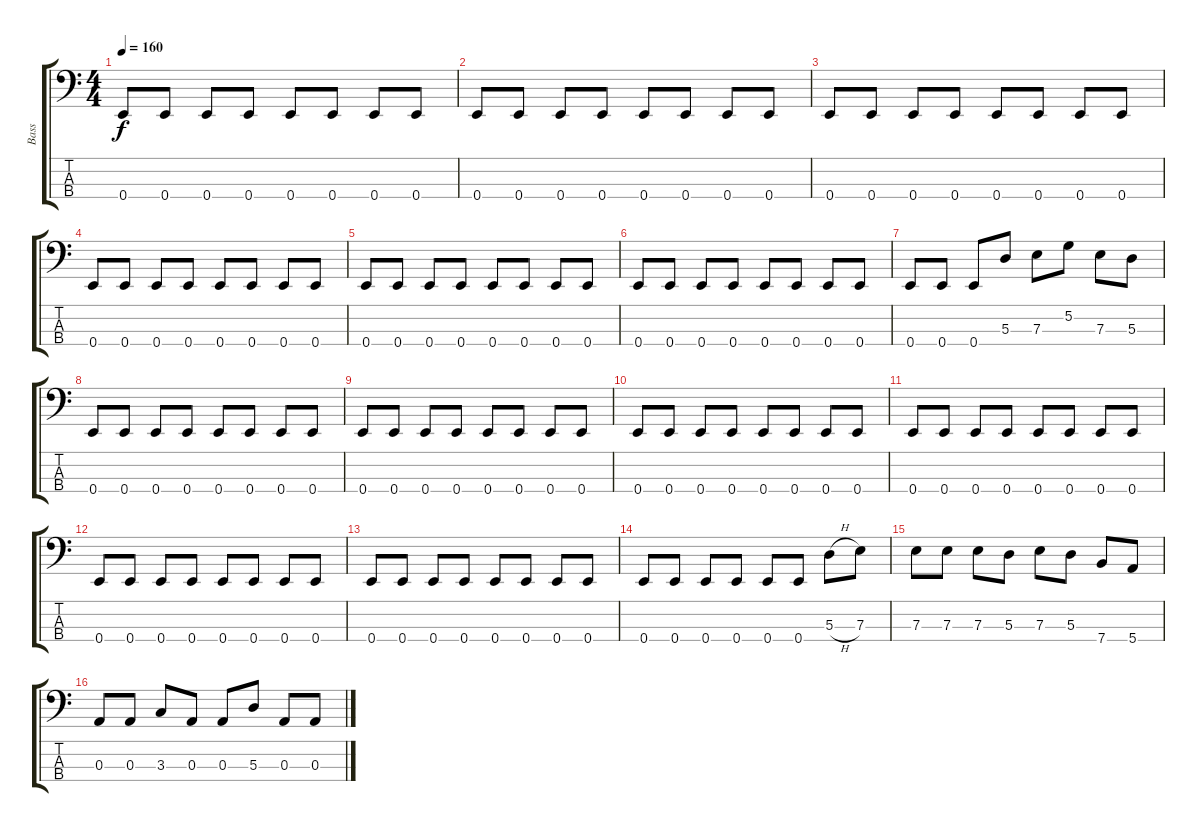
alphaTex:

\track ("Bass" "Bass") {instrument electricbassfinger}
\staff {score tabs}
\tuning (G2 D2 A1 E1) {hide}
\ts (4 4)
\tempo 160
\clef f4
\ks c
0.4.8{dy f} 0.4.8 0.4.8 0.4.8 0.4.8 0.4.8 0.4.8 0.4.8 |
0.4.8 0.4.8 0.4.8 0.4.8 0.4.8 0.4.8 0.4.8 0.4.8 |
0.4.8 0.4.8 0.4.8 0.4.8 0.4.8 0.4.8 0.4.8 0.4.8 |
0.4.8 0.4.8 0.4.8 0.4.8 0.4.8 0.4.8 0.4.8 0.4.8 |
0.4.8 0.4.8 0.4.8 0.4.8 0.4.8 0.4.8 0.4.8 0.4.8 |
0.4.8 0.4.8 0.4.8 0.4.8 0.4.8 0.4.8 0.4.8 0.4.8 |
0.4.8 0.4.8 0.4.8 5.3.8 7.3.8 5.2.8 7.3.8 5.3.8 |
0.4.8 0.4.8 0.4.8 0.4.8 0.4.8 0.4.8 0.4.8 0.4.8 |
0.4.8 0.4.8 0.4.8 0.4.8 0.4.8 0.4.8 0.4.8 0.4.8 |
0.4.8 0.4.8 0.4.8 0.4.8 0.4.8 0.4.8 0.4.8 0.4.8 |
0.4.8 0.4.8 0.4.8 0.4.8 0.4.8 0.4.8 0.4.8 0.4.8 |
0.4.8 0.4.8 0.4.8 0.4.8 0.4.8 0.4.8 0.4.8 0.4.8 |
0.4.8 0.4.8 0.4.8 0.4.8 0.4.8 0.4.8 0.4.8 0.4.8 |
0.4.8 0.4.8 0.4.8 0.4.8 0.4.8 0.4.8 5.3{h}.8 7.3.8 |
7.3.8 7.3.8 7.3.8 5.3.8 7.3.8 5.3.8 7.4.8 5.4.8 |
0.3.8 0.3.8 3.3.8 0.3.8 0.3.8 5.3.8 0.3.8 0.3.8
